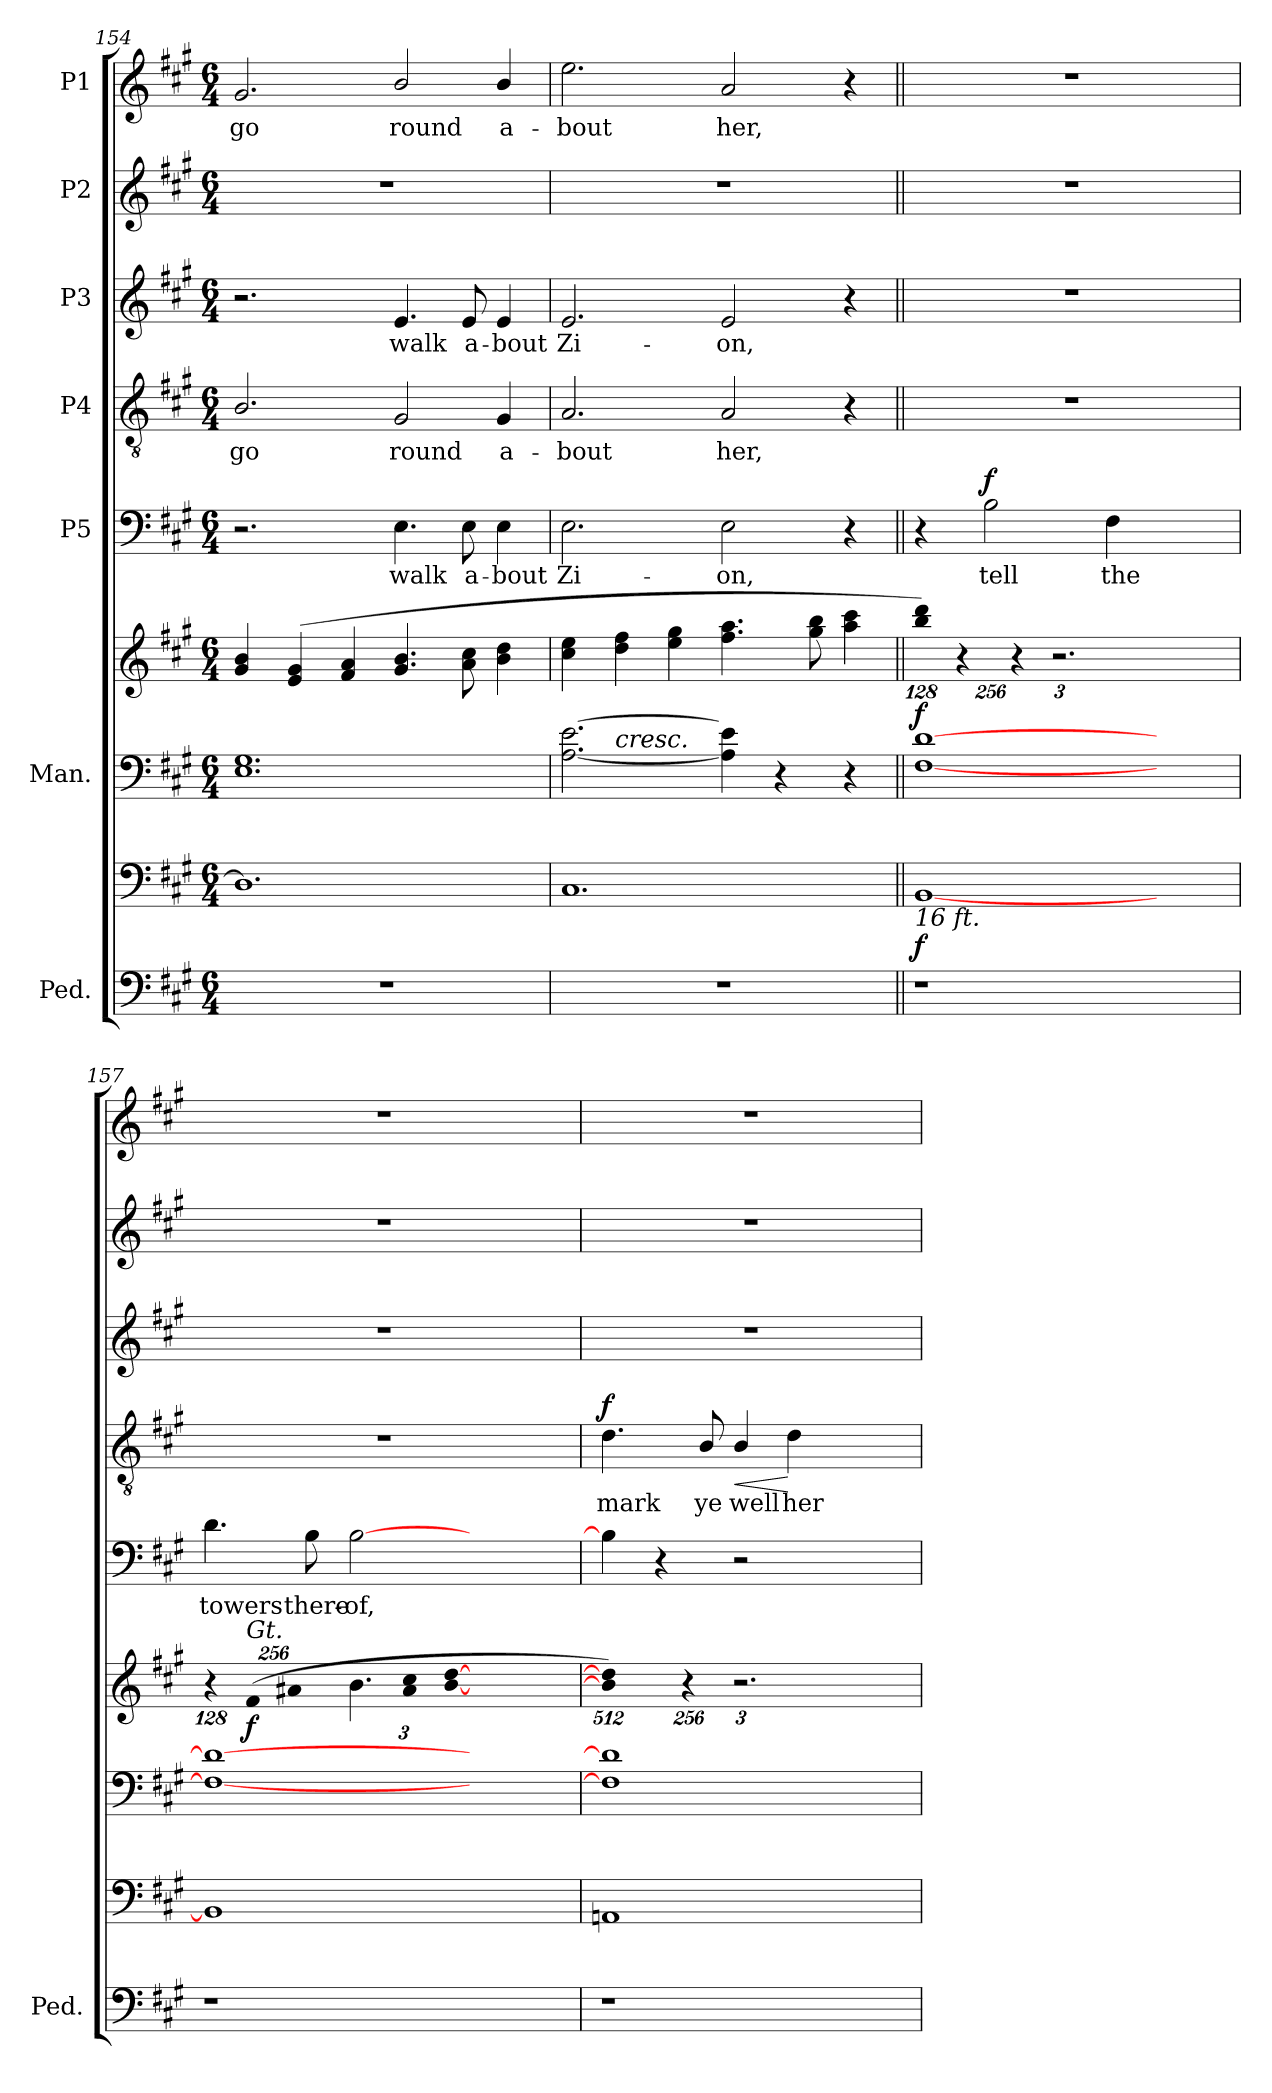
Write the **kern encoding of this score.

**kern	**kern	**dynam	**kern	**kern	**dynam	**kern	**text	**dynam	**kern	**text	**dynam	**kern	**text	**kern	**kern	**text
*part7	*part7	*part7	*part6	*part6	*part6	*part5	*part5	*part5	*part4	*part4	*part4	*part3	*part3	*part2	*part1	*part1
*staff9	*staff8	*staff8/9	*staff7	*staff6	*staff6/7	*staff5	*staff5	*staff5	*staff4	*staff4	*staff4	*staff3	*staff3	*staff2	*staff1	*staff1
*I"Ped.	*	*	*I"Man.	*	*	*I"P5	*	*	*I"P4	*	*	*I"P3	*	*I"P2	*I"P1	*
*I'Ped.	*	*	*	*	*	*	*	*	*	*	*	*	*	*	*	*
*clefF4	*clefF4	*	*clefF4	*clefG2	*	*clefF4	*	*	*clefGv2	*	*	*clefG2	*	*clefG2	*clefG2	*
*	*	*	*	*	*	*	*	*	*ITrd7c12	*	*	*	*	*	*	*
*k[f#c#g#]	*k[f#c#g#]	*	*k[f#c#g#]	*k[f#c#g#]	*	*k[f#c#g#]	*	*	*k[f#c#g#]	*	*	*k[f#c#g#]	*	*k[f#c#g#]	*k[f#c#g#]	*
*A:	*A:	*	*A:	*A:	*	*A:	*	*	*A:	*	*	*A:	*	*A:	*A:	*
*M6/4	*M6/4	*	*M6/4	*M6/4	*	*M6/4	*	*	*M6/4	*	*	*M6/4	*	*M6/4	*M6/4	*
=154	=154	=154	=154	=154	=154	=154	=154	=154	=154	=154	=154	=154	=154	=154	=154	=154
!LO:N:vis=1	!	!	!	!	!	!	!	!	!	!	!	!	!	!	!	!
!	!	!	!	!	!	!	!	!	!	!LO:LY:b:color=#000000	!	!	!	!LO:N:vis=1	!	!
!	!	!	!	!	!	!	!	!	!	!	!	!	!	!	!	!LO:LY:b:color=#000000
1.r	1.Di]	.	1.Ei 1.G#i	4g#i/ 4bi	.	2.r	.	.	2.BBi/	go	.	2.r	.	1.r	2.g#i/	go
.	.	.	.	(4ei/ 4g#i	.	.	.	.	.	.	.	.	.	.	.	.
.	.	.	.	4f#i/ 4ai	.	.	.	.	.	.	.	.	.	.	.	.
!	!	!	!	!	!	!	!LO:LY:b:color=#000000	!	!	!	!	!	!	!	!	!
!	!	!	!	!	!	!	!	!	!	!LO:LY:b:color=#000000	!	!	!	!	!	!
!	!	!	!	!	!	!	!	!	!	!	!	!	!LO:LY:b:color=#000000	!	!	!
!	!	!	!	!	!	!	!	!	!	!	!	!	!	!	!	!LO:LY:b:color=#000000
.	.	.	.	4.g#i/ 4.bi	.	4.Ei\	walk	.	2GG#i/	round	.	4.ei/	walk	.	2bi/	round
!	!	!	!	!	!	!	!LO:LY:b:color=#000000	!	!	!	!	!	!	!	!	!
!	!	!	!	!	!	!	!	!	!	!	!	!	!LO:LY:b:color=#000000	!	!	!
.	.	.	.	8ai\ 8cc#i	.	8Ei\	a-	.	.	.	.	8ei/	a-	.	.	.
!	!	!	!	!	!	!	!LO:LY:b:color=#000000	!	!	!	!	!	!	!	!	!
!	!	!	!	!	!	!	!	!	!	!LO:LY:b:color=#000000	!	!	!	!	!	!
!	!	!	!	!	!	!	!	!	!	!	!	!	!LO:LY:b:color=#000000	!	!	!
!	!	!	!	!	!	!	!	!	!	!	!	!	!	!	!	!LO:LY:b:color=#000000
.	.	.	.	4bi\ 4ddi	.	4Ei\	-bout	.	4GG#i/	a-	.	4ei/	-bout	.	4bi/	a-
=155	=155	=155	=155	=155	=155	=155	=155	=155	=155	=155	=155	=155	=155	=155	=155	=155
!LO:N:vis=1	!	!	!	!	!	!	!	!	!	!	!	!	!	!	!	!
!	!	!	!	!	!	!	!LO:LY:b:color=#000000	!	!	!	!	!	!	!	!	!
!	!	!	!	!	!	!	!	!	!	!LO:LY:b:color=#000000	!	!	!	!	!	!
!	!	!	!	!	!	!	!	!	!	!	!	!	!LO:LY:b:color=#000000	!LO:N:vis=1	!	!
!	!	!	!	!	!	!	!	!	!	!	!	!	!	!	!	!LO:LY:b:color=#000000
*	*	*	*^	*	*	*	*	*	*	*	*	*	*	*	*	*
1.r	1.C#i	.	[2.Ai\ [2.ei	4ryy	4cc#i\ 4eei	.	2.Ei\	Zi-	.	2.AAi/	-bout	.	2.ei/	Zi-	1.r	2.eei\	-bout
!	!	!	!	!LO:TX:a:i:t=cresc.	!	!	!	!	!	!	!	!	!	!	!	!	!
.	.	.	.	1ryy	4ddi\ 4ff#i	.	.	.	.	.	.	.	.	.	.	.	.
.	.	.	.	.	4eei\ 4gg#i	.	.	.	.	.	.	.	.	.	.	.	.
!	!	!	!	!	!	!	!	!LO:LY:b:color=#000000	!	!	!	!	!	!	!	!	!
!	!	!	!	!	!	!	!	!	!	!	!LO:LY:b:color=#000000	!	!	!	!	!	!
!	!	!	!	!	!	!	!	!	!	!	!	!	!	!LO:LY:b:color=#000000	!	!	!
!	!	!	!	!	!	!	!	!	!	!	!	!	!	!	!	!	!LO:LY:b:color=#000000
.	.	.	4Ai\] 4ei]	.	4.ff#i\ 4.aai	.	2Ei\	-on,	.	2AAi/	her,	.	2ei/	-on,	.	2ai/	her,
.	.	.	4r	.	.	.	.	.	.	.	.	.	.	.	.	.	.
.	.	.	.	.	8gg#i\ 8bbi	.	.	.	.	.	.	.	.	.	.	.	.
.	.	.	4r	4ryy	4aai\ 4ccc#i	.	4r	.	.	4r	.	.	4r	.	.	4r	.
*	*	*	*v	*v	*	*	*	*	*	*	*	*	*	*	*	*	*
=156||	=156||	=156||	=156||	=156||	=156||	=156||	=156||	=156||	=156||	=156||	=156||	=156||	=156||	=156||	=156||	=156||
!!LO:REH:place=s1:B:color=#000000:enc=box:fs=17.1407:t=K
*	*	*	*	*Xbrackettup	*	*	*	*	*	*	*	*	*	*	*	*
*	*	*	*^	*	*	*	*	*	*	*	*	*	*	*	*	*
!	!	!	!LO:TX:a:i:t=Gt.	!	!	!	!	!	!	!	!	!	!	!	!	!	!
!	!LO:TX:b:i:t=16 ft.	!	!	!	!	!	!	!	!	!	!	!	!	!	!	!	!
!	!	!	!	!	!LO:N:vis=4	!	!	!	!	!	!	!	!	!	!	!	!
*	*	*	*v	*v	*	*	*	*	*	*	*	*	*	*	*	*	*
1r	[1BBi	f	[1F#i [1di	512%85bbi\ 512%85dddi)	f	4r	.	.	1.r	.	.	1.r	.	1.r	1.r	.
!	!	!	!	!LO:N:vis=4	!	!	!	!	!	!	!	!	!	!	!	!
.	.	.	.	1024%171r	.	.	.	.	.	.	.	.	.	.	.	.
!	!	!	!	!	!	!	!LO:LY:b:color=#000000	!	!	!	!	!	!	!	!	!
.	.	.	.	.	.	2Bi\	tell	f	.	.	.	.	.	.	.	.
!	!	!	!	!LO:N:vis=4	!	!	!	!	!	!	!	!	!	!	!	!
.	.	.	.	1024%171r	.	.	.	.	.	.	.	.	.	.	.	.
.	.	.	.	3.r	.	.	.	.	.	.	.	.	.	.	.	.
!	!	!	!	!	!	!	!LO:LY:b:color=#000000	!	!	!	!	!	!	!	!	!
.	.	.	.	.	.	4F#i\	the	.	.	.	.	.	.	.	.	.
2ryy	2ryy	.	2ryy	2ryy	.	2ryy	.	.	.	.	.	.	.	.	.	.
!!LO:LB:g=z
=157	=157	=157	=157	=157	=157	=157	=157	=157	=157	=157	=157	=157	=157	=157	=157	=157
!	!	!	!	!LO:N:vis=4	!	!	!	!	!	!	!	!	!	!	!	!
!	!	!	!	!	!	!	!LO:LY:b:color=#000000	!	!	!	!	!	!	!	!	!
1r	1BBi]	.	1F#i_ 1di_	512%85r	.	4.di\	towers	.	1.r	.	.	1.r	.	1.r	1.r	.
!	!	!	!	!LO:TX:a:i:t=Gt.	!	!	!	!	!	!	!	!	!	!	!	!
!	!	!	!	!LO:N:vis=4	!	!	!	!	!	!	!	!	!	!	!	!
.	.	.	.	(1024%171f#i/	f	.	.	.	.	.	.	.	.	.	.	.
!	!	!	!	!LO:N:vis=4	!	!	!	!	!	!	!	!	!	!	!	!
.	.	.	.	1024%171a#Xi/	.	.	.	.	.	.	.	.	.	.	.	.
!	!	!	!	!	!	!	!LO:LY:b:color=#000000	!	!	!	!	!	!	!	!	!
.	.	.	.	.	.	8Bi\	there-	.	.	.	.	.	.	.	.	.
!	!	!	!	!	!	!	!LO:LY:b:color=#000000	!	!	!	!	!	!	!	!	!
.	.	.	.	6.bi\	.	[2Bi\	-of,	.	.	.	.	.	.	.	.	.
!	!	!	!	!LO:N:vis=8	!	!	!	!	!	!	!	!	!	!	!	!
.	.	.	.	1024%85a#i\ 1024%85cc#i	.	.	.	.	.	.	.	.	.	.	.	.
!	!	!	!	!LO:N:vis=4	!	!	!	!	!	!	!	!	!	!	!	!
.	.	.	.	[1024%171bi\ [1024%171ddi	.	.	.	.	.	.	.	.	.	.	.	.
2ryy	2ryy	.	2ryy	2ryy	.	2ryy	.	.	.	.	.	.	.	.	.	.
=158	=158	=158	=158	=158	=158	=158	=158	=158	=158	=158	=158	=158	=158	=158	=158	=158
!	!	!	!	!LO:N:vis=2	!	!	!	!	!	!	!	!	!	!	!	!
!	!	!	!	!	!	!	!	!	!	!LO:LY:b:color=#000000	!	!	!	!	!	!
1r	1AAni	.	1F#i] 1di]	1024%341bi\] 1024%341ddi])	.	4Bi\]	.	.	4.Di\	mark	f	1.r	.	1.r	1.r	.
.	.	.	.	.	.	4r	.	.	.	.	.	.	.	.	.	.
!	!	!	!	!LO:N:vis=4	!	!	!	!	!	!	!	!	!	!	!	!
.	.	.	.	1024%171r	.	.	.	.	.	.	.	.	.	.	.	.
!	!	!	!	!	!	!	!	!	!	!LO:LY:b:color=#000000	!	!	!	!	!	!
.	.	.	.	.	.	.	.	.	8BBi/	ye	.	.	.	.	.	.
!	!	!	!	!	!	!	!	!	!	!LO:LY:b:color=#000000	!LO:HP:b	!	!	!	!	!
.	.	.	.	3.r	.	2r	.	.	4BBi/	well	<	.	.	.	.	.
!	!	!	!	!	!	!	!	!	!	!LO:LY:b:color=#000000	!	!	!	!	!	!
.	.	.	.	.	.	.	.	.	4Di\	her	[	.	.	.	.	.
2ryy	2ryy	.	2ryy	2ryy	.	2ryy	.	.	2ryy	.	.	.	.	.	.	.
=	=	=	=	=	=	=	=	=	=	=	=	=	=	=	=	=
*-	*-	*-	*-	*-	*-	*-	*-	*-	*-	*-	*-	*-	*-	*-	*-	*-
